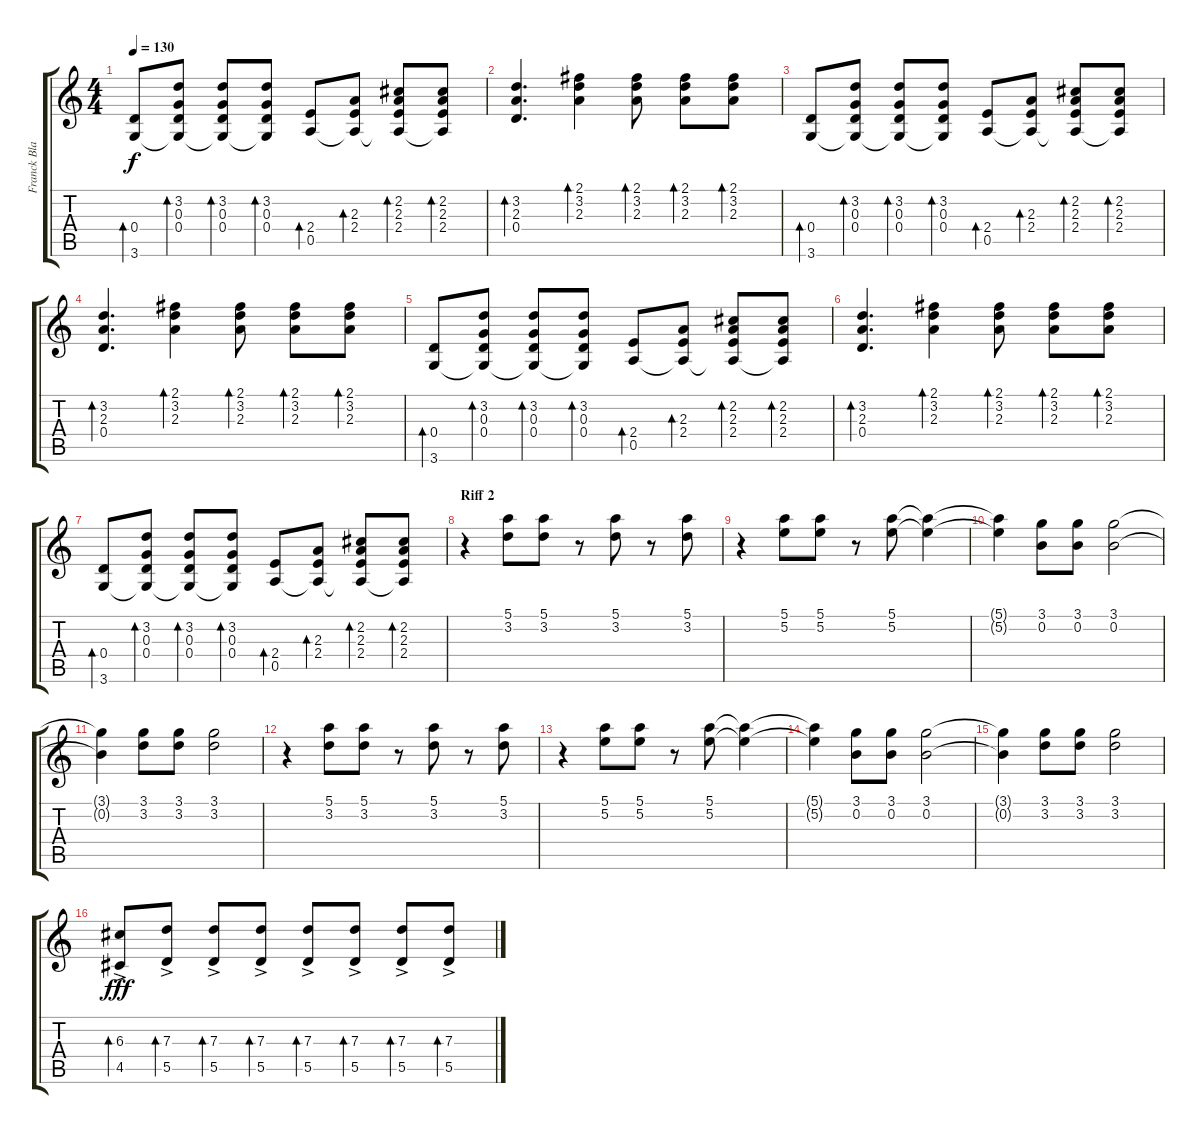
\track ("Franck Black - Guitar 1" "Franck Bla") {instrument acousticguitarsteel}
\staff {score tabs}
\tuning (E4 B3 G3 D3 A2 E2) {hide}
\ts (4 4)
\tempo 130
\clef g2
\ks c
(0.4 3.6).8{bd 60 dy f} (3.2 0.3 0.4 3.6{t}).8{bd 60} (3.2 0.3 0.4 3.6{t}).8{bd 60} (3.2 0.3 0.4 3.6{t}).8{bd 60} (2.4 0.5).8{bd 60} (2.3 2.4 0.5{t}).8{bd 60} (2.2 2.3 2.4 0.5{t}).8{bd 60} (2.2 2.3 2.4 0.5{t}).8{bd 60} |
(3.2 2.3 0.4).4{d bd 60} (2.1 3.2 2.3).4{bd 60} (2.1 3.2 2.3).8{bd 60} (2.1 3.2 2.3).8{bd 60} (2.1 3.2 2.3).8{bd 60} |
(0.4 3.6).8{bd 60} (3.2 0.3 0.4 3.6{t}).8{bd 60} (3.2 0.3 0.4 3.6{t}).8{bd 60} (3.2 0.3 0.4 3.6{t}).8{bd 60} (2.4 0.5).8{bd 60} (2.3 2.4 0.5{t}).8{bd 60} (2.2 2.3 2.4 0.5{t}).8{bd 60} (2.2 2.3 2.4 0.5{t}).8{bd 60} |
(3.2 2.3 0.4).4{d bd 60} (2.1 3.2 2.3).4{bd 60} (2.1 3.2 2.3).8{bd 60} (2.1 3.2 2.3).8{bd 60} (2.1 3.2 2.3).8{bd 60} |
(0.4 3.6).8{bd 60} (3.2 0.3 0.4 3.6{t}).8{bd 60} (3.2 0.3 0.4 3.6{t}).8{bd 60} (3.2 0.3 0.4 3.6{t}).8{bd 60} (2.4 0.5).8{bd 60} (2.3 2.4 0.5{t}).8{bd 60} (2.2 2.3 2.4 0.5{t}).8{bd 60} (2.2 2.3 2.4 0.5{t}).8{bd 60} |
(3.2 2.3 0.4).4{d bd 60} (2.1 3.2 2.3).4{bd 60} (2.1 3.2 2.3).8{bd 60} (2.1 3.2 2.3).8{bd 60} (2.1 3.2 2.3).8{bd 60} |
(0.4 3.6).8{bd 60} (3.2 0.3 0.4 3.6{t}).8{bd 60} (3.2 0.3 0.4 3.6{t}).8{bd 60} (3.2 0.3 0.4 3.6{t}).8{bd 60} (2.4 0.5).8{bd 60} (2.3 2.4 0.5{t}).8{bd 60} (2.2 2.3 2.4 0.5{t}).8{bd 60} (2.2 2.3 2.4 0.5{t}).8{bd 60} |
\section ("" "Riff 2")
r.4 (5.1 3.2).8 (5.1 3.2).8 r.8 (5.1 3.2).8 r.8 (5.1 3.2).8 |
r.4 (5.1 5.2).8 (5.1 5.2).8 r.8 (5.1 5.2).8 (5.1{t} 5.2{t}).4 |
(5.1{t} 5.2{t}).4 (3.1 0.2).8 (3.1 0.2).8 (3.1 0.2).2 |
(3.1{t} 0.2{t}).4 (3.1 3.2).8 (3.1 3.2).8 (3.1 3.2).2 |
r.4 (5.1 3.2).8 (5.1 3.2).8 r.8 (5.1 3.2).8 r.8 (5.1 3.2).8 |
r.4 (5.1 5.2).8 (5.1 5.2).8 r.8 (5.1 5.2).8 (5.1{t} 5.2{t}).4 |
(5.1{t} 5.2{t}).4 (3.1 0.2).8 (3.1 0.2).8 (3.1 0.2).2 |
(3.1{t} 0.2{t}).4 (3.1 3.2).8 (3.1 3.2).8 (3.1 3.2).2 |
\section ("" "")
(6.3{ac} 4.5{ac}).8{bd 60 dy fff} (7.3{ac} 5.5{ac}).8{bd 60} (7.3{ac} 5.5{ac}).8{bd 60} (7.3{ac} 5.5{ac}).8{bd 60} (7.3{ac} 5.5{ac}).8{bd 60} (7.3{ac} 5.5{ac}).8{bd 60} (7.3{ac} 5.5{ac}).8{bd 60} (7.3{ac} 5.5{ac}).8{bd 60}
